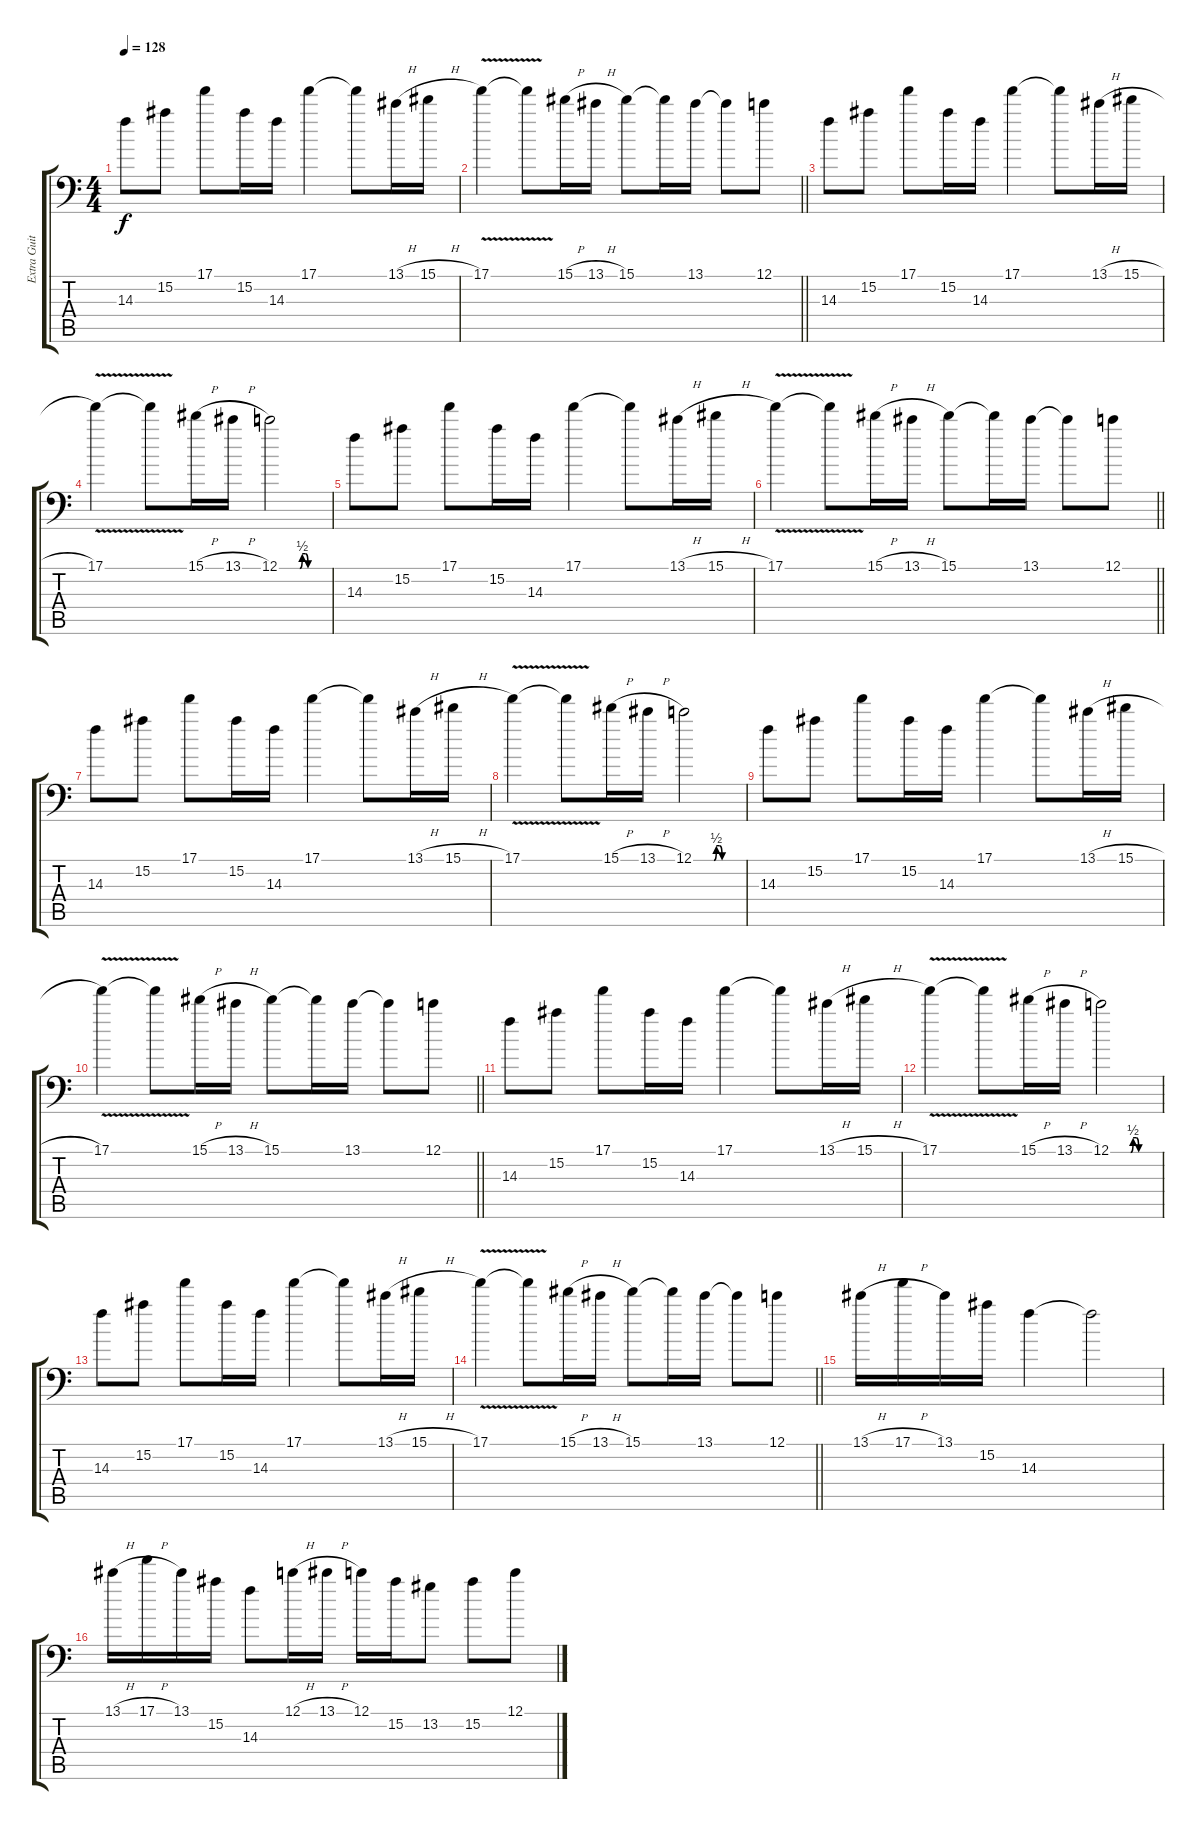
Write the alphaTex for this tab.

\track ("Extra Guitar" "Extra Guit") {instrument distortionguitar}
\staff {score tabs}
\tuning (C4 G3 Eb3 Bb2 F2 Bb1) {hide}
\ts (4 4)
\tempo 128
\clef f4
\ks c
14.3.8{dy f} 15.2.8 17.1.8 15.2.16 14.3.16 17.1.4 17.1{t}.8 13.1{h}.16 15.1{h}.16 |
\barLineRight lightlight
17.1{v}.4 17.1{t}.8 15.1{h}.16 13.1{h}.16 15.1.8 15.1{t}.16 13.1.16 13.1{t}.8 12.1.8 |
14.3.8 15.2.8 17.1.8 15.2.16 14.3.16 17.1.4 17.1{t}.8 13.1{h}.16 15.1{h}.16 |
17.1{v}.4 17.1{t}.8 15.1{h}.16 13.1{h}.16 12.1{be (custom 0 0 25 0 28 2 32 2 35 0 45 0 60 0)}.2 |
14.3.8 15.2.8 17.1.8 15.2.16 14.3.16 17.1.4 17.1{t}.8 13.1{h}.16 15.1{h}.16 |
\barLineRight lightlight
17.1{v}.4 17.1{t}.8 15.1{h}.16 13.1{h}.16 15.1.8 15.1{t}.16 13.1.16 13.1{t}.8 12.1.8 |
14.3.8 15.2.8 17.1.8 15.2.16 14.3.16 17.1.4 17.1{t}.8 13.1{h}.16 15.1{h}.16 |
17.1{v}.4 17.1{t}.8 15.1{h}.16 13.1{h}.16 12.1{be (custom 0 0 25 0 28 2 32 2 35 0 45 0 60 0)}.2 |
14.3.8 15.2.8 17.1.8 15.2.16 14.3.16 17.1.4 17.1{t}.8 13.1{h}.16 15.1{h}.16 |
\barLineRight lightlight
17.1{v}.4 17.1{t}.8 15.1{h}.16 13.1{h}.16 15.1.8 15.1{t}.16 13.1.16 13.1{t}.8 12.1.8 |
14.3.8 15.2.8 17.1.8 15.2.16 14.3.16 17.1.4 17.1{t}.8 13.1{h}.16 15.1{h}.16 |
17.1{v}.4 17.1{t}.8 15.1{h}.16 13.1{h}.16 12.1{be (custom 0 0 25 0 28 2 32 2 35 0 45 0 60 0)}.2 |
14.3.8 15.2.8 17.1.8 15.2.16 14.3.16 17.1.4 17.1{t}.8 13.1{h}.16 15.1{h}.16 |
\barLineRight lightlight
17.1{v}.4 17.1{t}.8 15.1{h}.16 13.1{h}.16 15.1.8 15.1{t}.16 13.1.16 13.1{t}.8 12.1.8 |
13.1{h}.16 17.1{h}.16 13.1.16 15.2.16 14.3.4 14.3{t}.2 |
13.1{h}.16 17.1{h}.16 13.1.16 15.2.16 14.3.8 12.1{h}.16 13.1{h}.16 12.1.16 15.2.16 13.2.8 15.2.8 12.1.8
